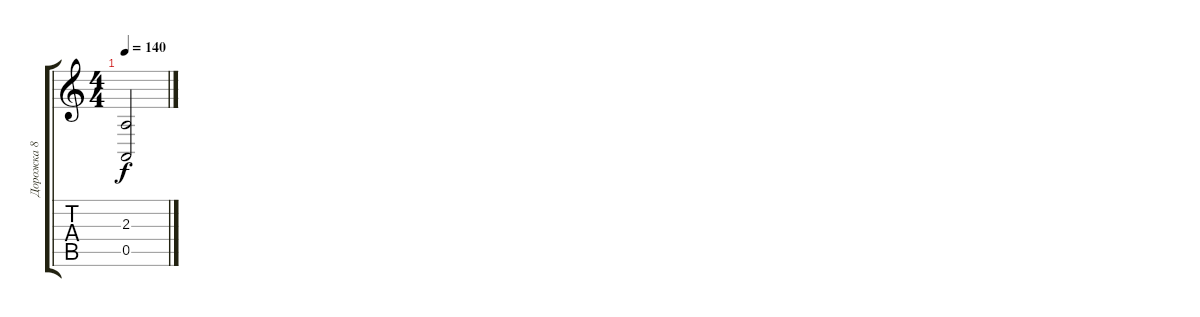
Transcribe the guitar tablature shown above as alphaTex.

\track ("Дорожка 8" "Дорожка 8") {instrument stringensemble2}
\staff {score tabs}
\tuning (E4 B3 G3 D3 A2 E2) {hide}
\ts (4 4)
\tempo 140
\clef g2
\ks c
(2.3 0.5).2{dy f}
